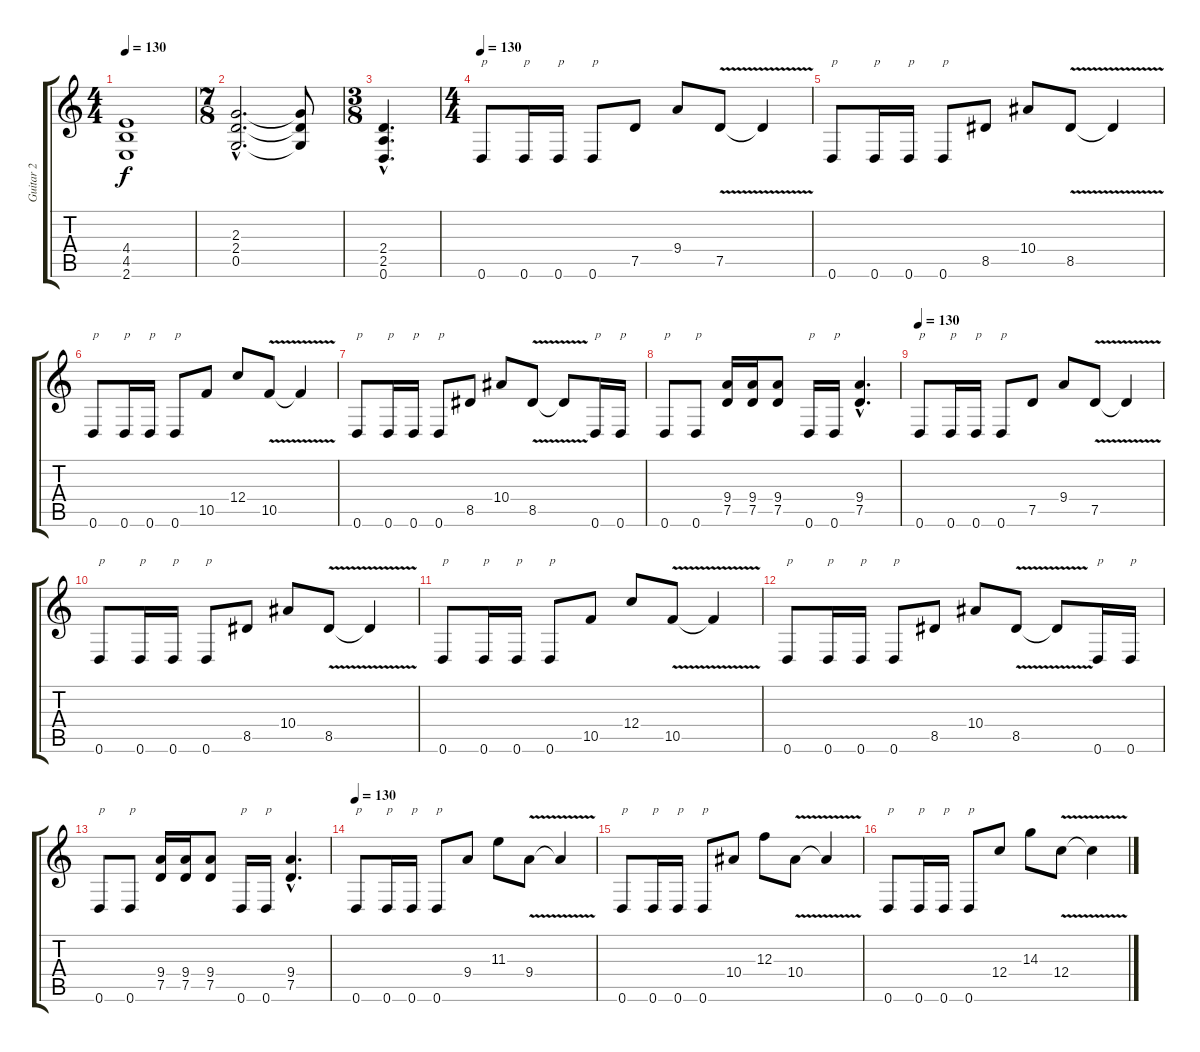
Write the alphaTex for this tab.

\track ("Guitar 2" "Guitar 2") {instrument distortionguitar}
\staff {score tabs}
\tuning (D4 A3 F3 C3 G2 D2) {hide}
\ts (4 4)
\tempo 130
\clef g2
\ks c
(4.4 4.5 2.6).1{dy f} |
\ts (7 8)
(2.3{hac} 2.4{hac} 0.5{hac}).2{d} (2.3{t} 2.4{t} 0.5{t}).8 |
\ts (3 8)
(2.4{hac} 2.5{hac} 0.6{hac}).4{d} |
\ts (4 4)
\tempo 130
0.6.8{txt "p"} 0.6.16{txt "p"} 0.6.16{txt "p"} 0.6.8{txt "p"} 7.5.8 9.4.8 7.5{v}.8 7.5{t}.4 |
0.6.8{txt "p"} 0.6.16{txt "p"} 0.6.16{txt "p"} 0.6.8{txt "p"} 8.5.8 10.4.8 8.5{v}.8 8.5{t}.4 |
0.6.8{txt "p"} 0.6.16{txt "p"} 0.6.16{txt "p"} 0.6.8{txt "p"} 10.5.8 12.4.8 10.5{v}.8 10.5{t}.4 |
0.6.8{txt "p"} 0.6.16{txt "p"} 0.6.16{txt "p"} 0.6.8{txt "p"} 8.5.8 10.4.8 8.5{v}.8 8.5{t}.8 0.6.16{txt "p"} 0.6.16{txt "p"} |
0.6.8{txt "p"} 0.6.8{txt "p"} (9.4 7.5).16 (9.4 7.5).16 (9.4 7.5).8 0.6.16{txt "p"} 0.6.16{txt "p"} (9.4{hac} 7.5{hac}).4{d} |
\tempo 130
0.6.8{txt "p"} 0.6.16{txt "p"} 0.6.16{txt "p"} 0.6.8{txt "p"} 7.5.8 9.4.8 7.5{v}.8 7.5{t}.4 |
0.6.8{txt "p"} 0.6.16{txt "p"} 0.6.16{txt "p"} 0.6.8{txt "p"} 8.5.8 10.4.8 8.5{v}.8 8.5{t}.4 |
0.6.8{txt "p"} 0.6.16{txt "p"} 0.6.16{txt "p"} 0.6.8{txt "p"} 10.5.8 12.4.8 10.5{v}.8 10.5{t}.4 |
0.6.8{txt "p"} 0.6.16{txt "p"} 0.6.16{txt "p"} 0.6.8{txt "p"} 8.5.8 10.4.8 8.5{v}.8 8.5{t}.8 0.6.16{txt "p"} 0.6.16{txt "p"} |
0.6.8{txt "p"} 0.6.8{txt "p"} (9.4 7.5).16 (9.4 7.5).16 (9.4 7.5).8 0.6.16{txt "p"} 0.6.16{txt "p"} (9.4{hac} 7.5{hac}).4{d} |
\tempo 130
0.6.8{txt "p"} 0.6.16{txt "p"} 0.6.16{txt "p"} 0.6.8{txt "p"} 9.4.8 11.3.8 9.4{v}.8 9.4{t}.4 |
0.6.8{txt "p"} 0.6.16{txt "p"} 0.6.16{txt "p"} 0.6.8{txt "p"} 10.4.8 12.3.8 10.4{v}.8 10.4{t}.4 |
0.6.8{txt "p"} 0.6.16{txt "p"} 0.6.16{txt "p"} 0.6.8{txt "p"} 12.4.8 14.3.8 12.4{v}.8 12.4{t}.4
